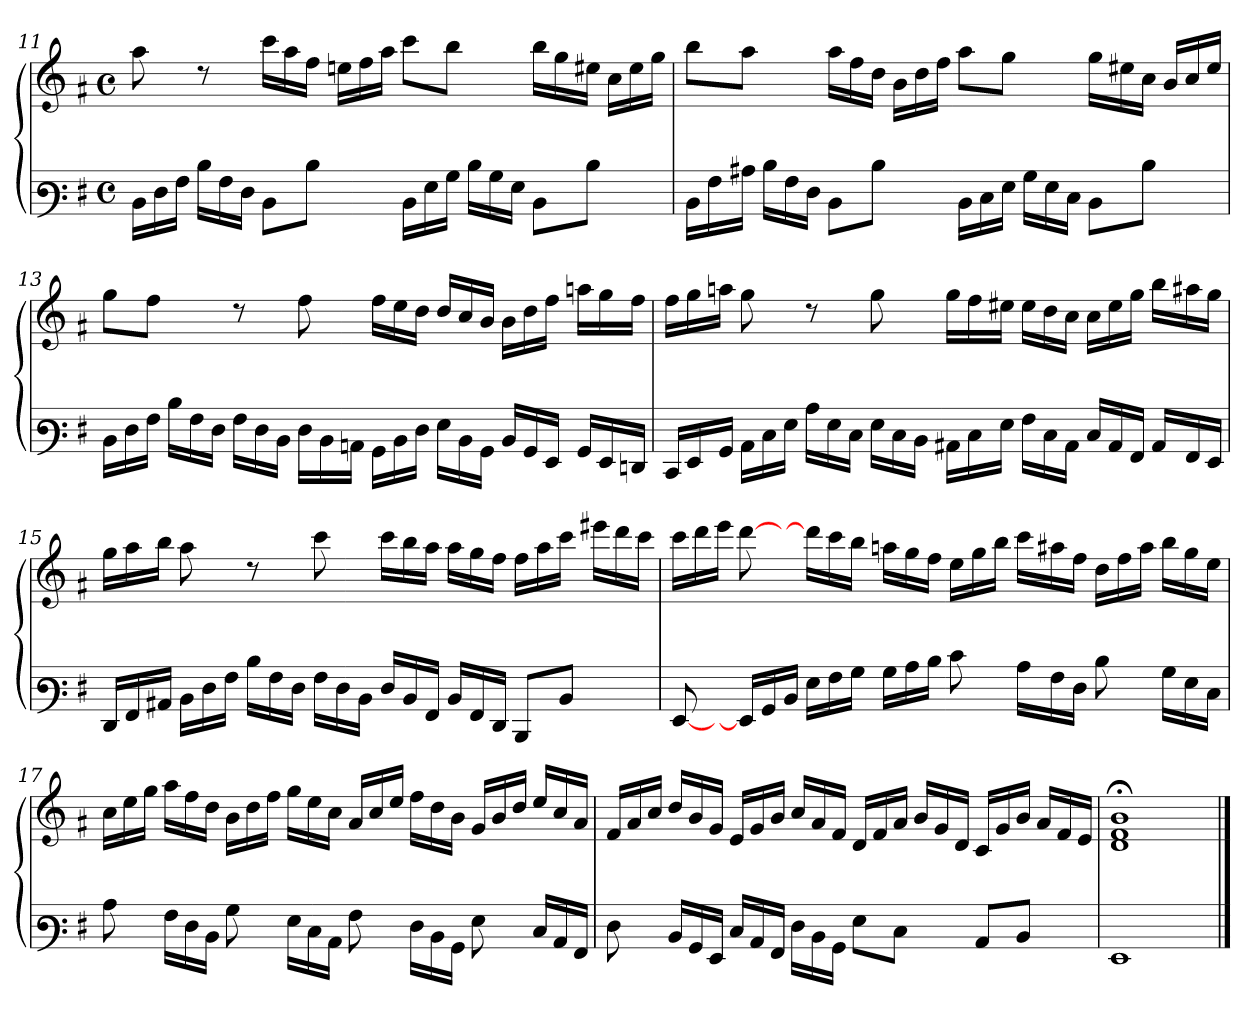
**kern	**kern
*part1	*part1
*staff2	*staff1
!!LO:PB:g=z
*clefF3	*clefG3
*k[f#]	*k[f#]
*M4/4	*M4/4
*met(c)	*met(c)
=11	=11
16D\LL	8ff#\
16F#\	.
16A\JJ	16ryy
16d\LL	8rb
16A\	.
16F#\JJ	16ryy
8D\L	16aa\LL
.	16ff#\
8d\J	16dd\JJ
.	16ccn\LL
8ryy	16dd\
.	16ff#\JJ
16D\LL	8aa\L
16G\	.
16B\JJ	8gg\J
16d\LL	.
16B\	8ryy
16G\JJ	.
8D\L	16gg\LL
.	16ee\
8d\J	16cc#X\JJ
.	16a\LL
8ryy	16cc#\
.	16ee\JJ
=12	=12
16D\LL	8gg\L
16A\	.
16c#X\JJ	8ff#\J
16d\LL	.
16A\	8ryy
16F#\JJ	.
8D\L	16ff#\LL
.	16dd\
8d\J	16b\JJ
.	16g\LL
8ryy	16b\
.	16dd\JJ
16D\LL	8ff#\L
16E\	.
16G\JJ	8ee\J
16B\LL	.
16G\	8ryy
16E\JJ	.
8D\L	16ee\LL
.	16cc#X\
8d\J	16a\JJ
.	16g/LL
8ryy	16a/
.	16cc#/JJ
!!LO:LB:g=z
=13	=13
16D\LL	8ee\L
16F#\	.
16A\JJ	8dd\J
16d\LL	.
16A\	8ryy
16F#\JJ	.
16A\LL	8rb
16F#\	.
16D\JJ	16ryy
16F#\LL	8dd\
16D\	.
16Cn\JJ	16ryy
16BB\LL	16dd\LL
16D\	16cc\
16F#\JJ	16b\JJ
16G\LL	16b/LL
16D\	16a/
16BB\JJ	16g/JJ
16D/LL	16g\LL
16BB/	16b\
16GG/JJ	16dd\JJ
16BB/LL	16ffn\LL
16GG/	16ee\
16FFn/JJ	16dd\JJ
=14	=14
16EE/LL	16dd\LL
16GG/	16ee\
16BB/JJ	16ffn\JJ
16C\LL	8ee\
16E\	.
16G\JJ	16ryy
16c\LL	8rb
16G\	.
16E\JJ	16ryy
16G\LL	8ee\
16E\	.
16D\JJ	16ryy
16C#X\LL	16ee\LL
16E\	16dd\
16G\JJ	16cc#X\JJ
16A\LL	16cc#\LL
16E\	16b\
16C#\JJ	16a\JJ
16E/LL	16a\LL
16C#/	16cc#\
16AA/JJ	16ee\JJ
16C#/LL	16gg\LL
16AA/	16ff#X\
16GG/JJ	16ee\JJ
!!LO:LB:g=z
=15	=15
16FF#/LL	16ee\LL
16AA/	16ff#\
16C#X/JJ	16gg\JJ
16D\LL	8ff#\
16F#\	.
16A\JJ	16ryy
16d\LL	8rb
16A\	.
16F#\JJ	16ryy
16A\LL	8aa\
16F#\	.
16D\JJ	16ryy
16F#/LL	16aa\LL
16D/	16gg\
16AA/JJ	16ff#\JJ
16D/LL	16ff#\LL
16AA/	16ee\
16FF#/JJ	16dd\JJ
8DD/L	16dd\LL
.	16ff#\
8D/J	16aa\JJ
.	16ccc#\LL
8ryy	16bb\
.	16aa\JJ
=16	=16
[<8GG/	16aa\LL
.	16bb\
16ryy	16ccc\JJ
16GG/LL]	[>8bb\
16BB/	.
16D/JJ	16ryy
16G\LL	16bb\LL]
16A\	16aa\
16B\JJ	16gg\JJ
16B\LL	16ffn\LL
16c\	16ee\
16d\JJ	16dd\JJ
8e\	16cc\LL
.	16ee\
16ryy	16gg\JJ
16c\LL	16aa\LL
16A\	16ff#X\
16F#\JJ	16dd\JJ
8d\	16b\LL
.	16dd\
16ryy	16ff#\JJ
16B\LL	16gg\LL
16G\	16ee\
16E\JJ	16cc\JJ
!!LO:LB:g=z
=17	=17
8c\	16a\LL
.	16cc\
16ryy	16ee\JJ
16A\LL	16ff#\LL
16F#\	16dd\
16D\JJ	16b\JJ
8B\	16g\LL
.	16b\
16ryy	16dd\JJ
16G\LL	16ee\LL
16E\	16cc\
16C\JJ	16a\JJ
8A\	16f#/LL
.	16a/
16ryy	16cc/JJ
16F#\LL	16dd\LL
16D\	16b\
16BB\JJ	16g\JJ
8G\	16e/LL
.	16g/
16ryy	16b/JJ
16E/LL	16cc/LL
16C/	16a/
16AA/JJ	16f#/JJ
=18	=18
8F#\	16d/LL
.	16f#/
16ryy	16a/JJ
16D/LL	16b/LL
16BB/	16g/
16GG/JJ	16e/JJ
16E/LL	16c/LL
16C/	16e/
16AA/JJ	16g/JJ
16F#\LL	16a/LL
16D\	16f#/
16BB\JJ	16d/JJ
8G\L	16B/LL
.	16d/
8E\J	16f#/JJ
.	16g/LL
8ryy	16e/
.	16B/JJ
8C/L	16A/LL
.	16e/
8D/J	16g/JJ
.	16f#/LL
8ryy	16d/
.	16c/JJ
=19	=19
*	*^
1GG	1g;<	1B 1d
*	*v	*v
==	==
*-	*-
